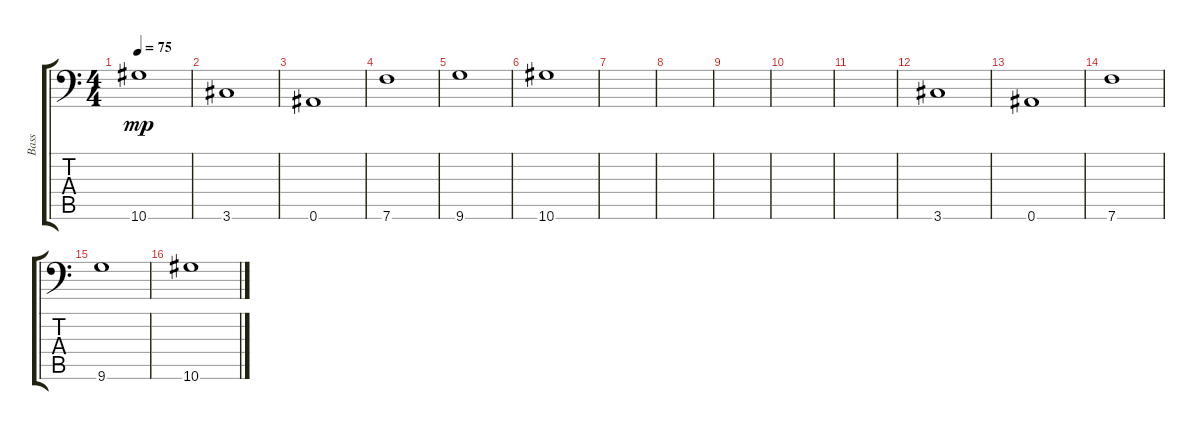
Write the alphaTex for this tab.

\track ("Bass" "Bass") {instrument electricbasspick}
\staff {score tabs}
\tuning (E4 B3 G3 D3 A2 Bb1) {hide}
\ts (4 4)
\tempo 75
\clef f4
\ks c
10.6.1{dy mp} |
3.6.1 |
0.6.1 |
7.6.1 |
9.6.1 |
10.6.1 |
|
|
|
|
|
3.6.1 |
0.6.1 |
7.6.1 |
9.6.1 |
10.6.1
